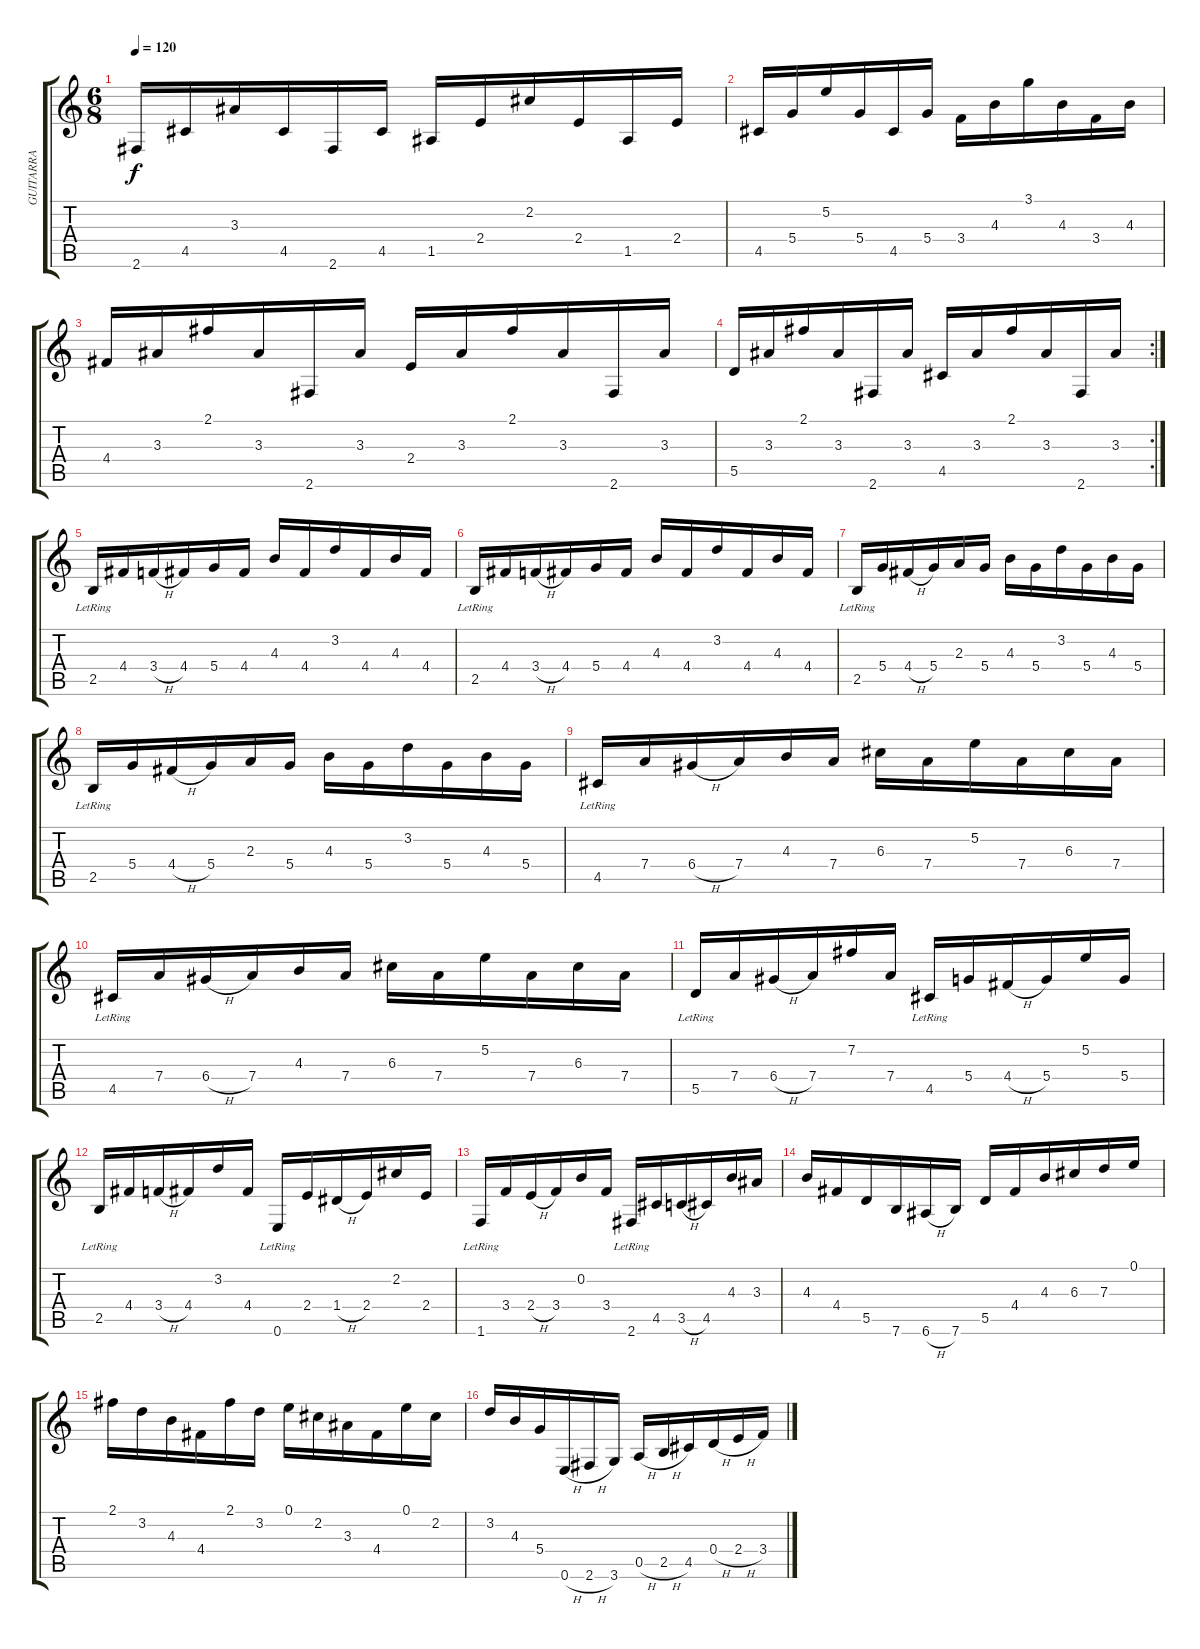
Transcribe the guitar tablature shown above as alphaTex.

\track ("GUITARRA" "GUITARRA") {instrument acousticguitarnylon}
\staff {score tabs}
\tuning (E4 B3 G3 D3 A2 E2) {hide}
\ts (6 8)
\tempo 120
\clef g2
\ks c
2.6.16{dy f} 4.5.16 3.3.16 4.5.16 2.6.16 4.5.16 1.5.16 2.4.16 2.2.16 2.4.16 1.5.16 2.4.16 |
4.5.16 5.4.16 5.2.16 5.4.16 4.5.16 5.4.16 3.4.16 4.3.16 3.1.16 4.3.16 3.4.16 4.3.16 |
4.4.16 3.3.16 2.1.16 3.3.16 2.6.16 3.3.16 2.4.16 3.3.16 2.1.16 3.3.16 2.6.16 3.3.16 |
\rc 2
5.5.16 3.3.16 2.1.16 3.3.16 2.6.16 3.3.16 4.5.16 3.3.16 2.1.16 3.3.16 2.6.16 3.3.16 |
2.5{lr}.16 4.4.16 3.4{h}.16 4.4.16 5.4.16 4.4.16 4.3.16 4.4.16 3.2.16 4.4.16 4.3.16 4.4.16 |
2.5{lr}.16 4.4.16 3.4{h}.16 4.4.16 5.4.16 4.4.16 4.3.16 4.4.16 3.2.16 4.4.16 4.3.16 4.4.16 |
2.5{lr}.16 5.4.16 4.4{h}.16 5.4.16 2.3.16 5.4.16 4.3.16 5.4.16 3.2.16 5.4.16 4.3.16 5.4.16 |
2.5{lr}.16 5.4.16 4.4{h}.16 5.4.16 2.3.16 5.4.16 4.3.16 5.4.16 3.2.16 5.4.16 4.3.16 5.4.16 |
4.5{lr}.16 7.4.16 6.4{h}.16 7.4.16 4.3.16 7.4.16 6.3.16 7.4.16 5.2.16 7.4.16 6.3.16 7.4.16 |
4.5{lr}.16 7.4.16 6.4{h}.16 7.4.16 4.3.16 7.4.16 6.3.16 7.4.16 5.2.16 7.4.16 6.3.16 7.4.16 |
5.5{lr}.16 7.4.16 6.4{h}.16 7.4.16 7.2.16 7.4.16 4.5{lr}.16 5.4.16 4.4{h}.16 5.4.16 5.2.16 5.4.16 |
2.5{lr}.16 4.4.16 3.4{h}.16 4.4.16 3.2.16 4.4.16 0.6{lr}.16 2.4.16 1.4{h}.16 2.4.16 2.2.16 2.4.16 |
1.6{lr}.16 3.4.16 2.4{h}.16 3.4.16 0.2.16 3.4.16 2.6{lr}.16 4.5.16 3.5{h}.16 4.5.16 4.3.16 3.3.16 |
4.3.16 4.4.16 5.5.16 7.6.16 6.6{h}.16 7.6.16 5.5.16 4.4.16 4.3.16 6.3.16 7.3.16 0.1.16 |
2.1.16 3.2.16 4.3.16 4.4.16 2.1.16 3.2.16 0.1.16 2.2.16 3.3.16 4.4.16 0.1.16 2.2.16 |
3.2.16 4.3.16 5.4.16 0.6{h}.16 2.6{h}.16 3.6.16 0.5{h}.16 2.5{h}.16 4.5.16 0.4{h}.16 2.4{h}.16 3.4.16
